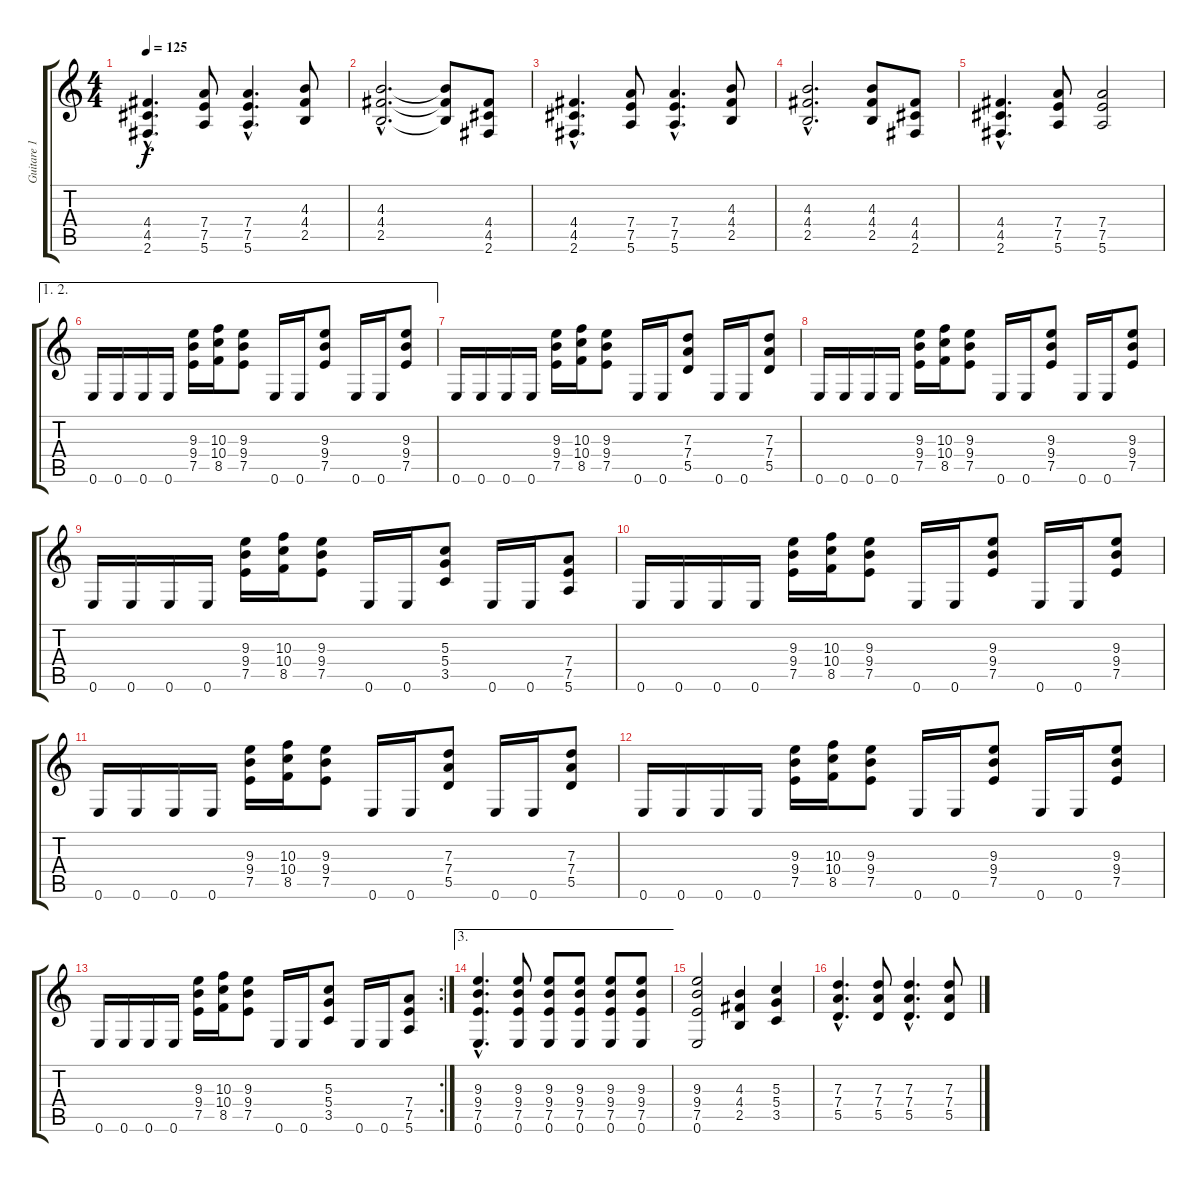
\track ("Guitare 1" "Guitare 1") {instrument distortionguitar}
\staff {score tabs}
\tuning (E4 B3 G3 D3 A2 E2) {hide}
\ts (4 4)
\tempo 125
\clef g2
\ks c
(4.4{hac} 4.5{hac} 2.6{hac}).4{d dy f} (7.4 7.5 5.6).8 (7.4{hac} 7.5{hac} 5.6{hac}).4{d} (4.3 4.4 2.5).8 |
(4.3{hac} 4.4{hac} 2.5{hac}).2{d} (4.3{t} 4.4{t} 2.5{t}).8 (4.4 4.5 2.6).8 |
(4.4{hac} 4.5{hac} 2.6{hac}).4{d} (7.4 7.5 5.6).8 (7.4{hac} 7.5{hac} 5.6{hac}).4{d} (4.3 4.4 2.5).8 |
(4.3{hac} 4.4{hac} 2.5{hac}).2{d} (4.3 4.4 2.5).8 (4.4 4.5 2.6).8 |
(4.4{hac} 4.5{hac} 2.6{hac}).4{d} (7.4 7.5 5.6).8 (7.4 7.5 5.6).2 |
\ae (1 2)
0.6.16 0.6.16 0.6.16 0.6.16 (9.3 9.4 7.5).16 (10.3 10.4 8.5).16 (9.3 9.4 7.5).8 0.6.16 0.6.16 (9.3 9.4 7.5).8 0.6.16 0.6.16 (9.3 9.4 7.5).8 |
0.6.16 0.6.16 0.6.16 0.6.16 (9.3 9.4 7.5).16 (10.3 10.4 8.5).16 (9.3 9.4 7.5).8 0.6.16 0.6.16 (7.3 7.4 5.5).8 0.6.16 0.6.16 (7.3 7.4 5.5).8 |
0.6.16 0.6.16 0.6.16 0.6.16 (9.3 9.4 7.5).16 (10.3 10.4 8.5).16 (9.3 9.4 7.5).8 0.6.16 0.6.16 (9.3 9.4 7.5).8 0.6.16 0.6.16 (9.3 9.4 7.5).8 |
0.6.16 0.6.16 0.6.16 0.6.16 (9.3 9.4 7.5).16 (10.3 10.4 8.5).16 (9.3 9.4 7.5).8 0.6.16 0.6.16 (5.3 5.4 3.5).8 0.6.16 0.6.16 (7.4 7.5 5.6).8 |
0.6.16 0.6.16 0.6.16 0.6.16 (9.3 9.4 7.5).16 (10.3 10.4 8.5).16 (9.3 9.4 7.5).8 0.6.16 0.6.16 (9.3 9.4 7.5).8 0.6.16 0.6.16 (9.3 9.4 7.5).8 |
0.6.16 0.6.16 0.6.16 0.6.16 (9.3 9.4 7.5).16 (10.3 10.4 8.5).16 (9.3 9.4 7.5).8 0.6.16 0.6.16 (7.3 7.4 5.5).8 0.6.16 0.6.16 (7.3 7.4 5.5).8 |
0.6.16 0.6.16 0.6.16 0.6.16 (9.3 9.4 7.5).16 (10.3 10.4 8.5).16 (9.3 9.4 7.5).8 0.6.16 0.6.16 (9.3 9.4 7.5).8 0.6.16 0.6.16 (9.3 9.4 7.5).8 |
\rc 2
0.6.16 0.6.16 0.6.16 0.6.16 (9.3 9.4 7.5).16 (10.3 10.4 8.5).16 (9.3 9.4 7.5).8 0.6.16 0.6.16 (5.3 5.4 3.5).8 0.6.16 0.6.16 (7.4 7.5 5.6).8 |
\ae 3
(9.3{hac} 9.4{hac} 7.5{hac} 0.6{hac}).4{d} (9.3 9.4 7.5 0.6).8 (9.3 9.4 7.5 0.6).8 (9.3 9.4 7.5 0.6).8 (9.3 9.4 7.5 0.6).8 (9.3 9.4 7.5 0.6).8 |
(9.3 9.4 7.5 0.6).2 (4.3 4.4 2.5).4 (5.3 5.4 3.5).4 |
(7.3{hac} 7.4{hac} 5.5{hac}).4{d} (7.3 7.4 5.5).8 (7.3{hac} 7.4{hac} 5.5{hac}).4{d} (7.3 7.4 5.5).8
